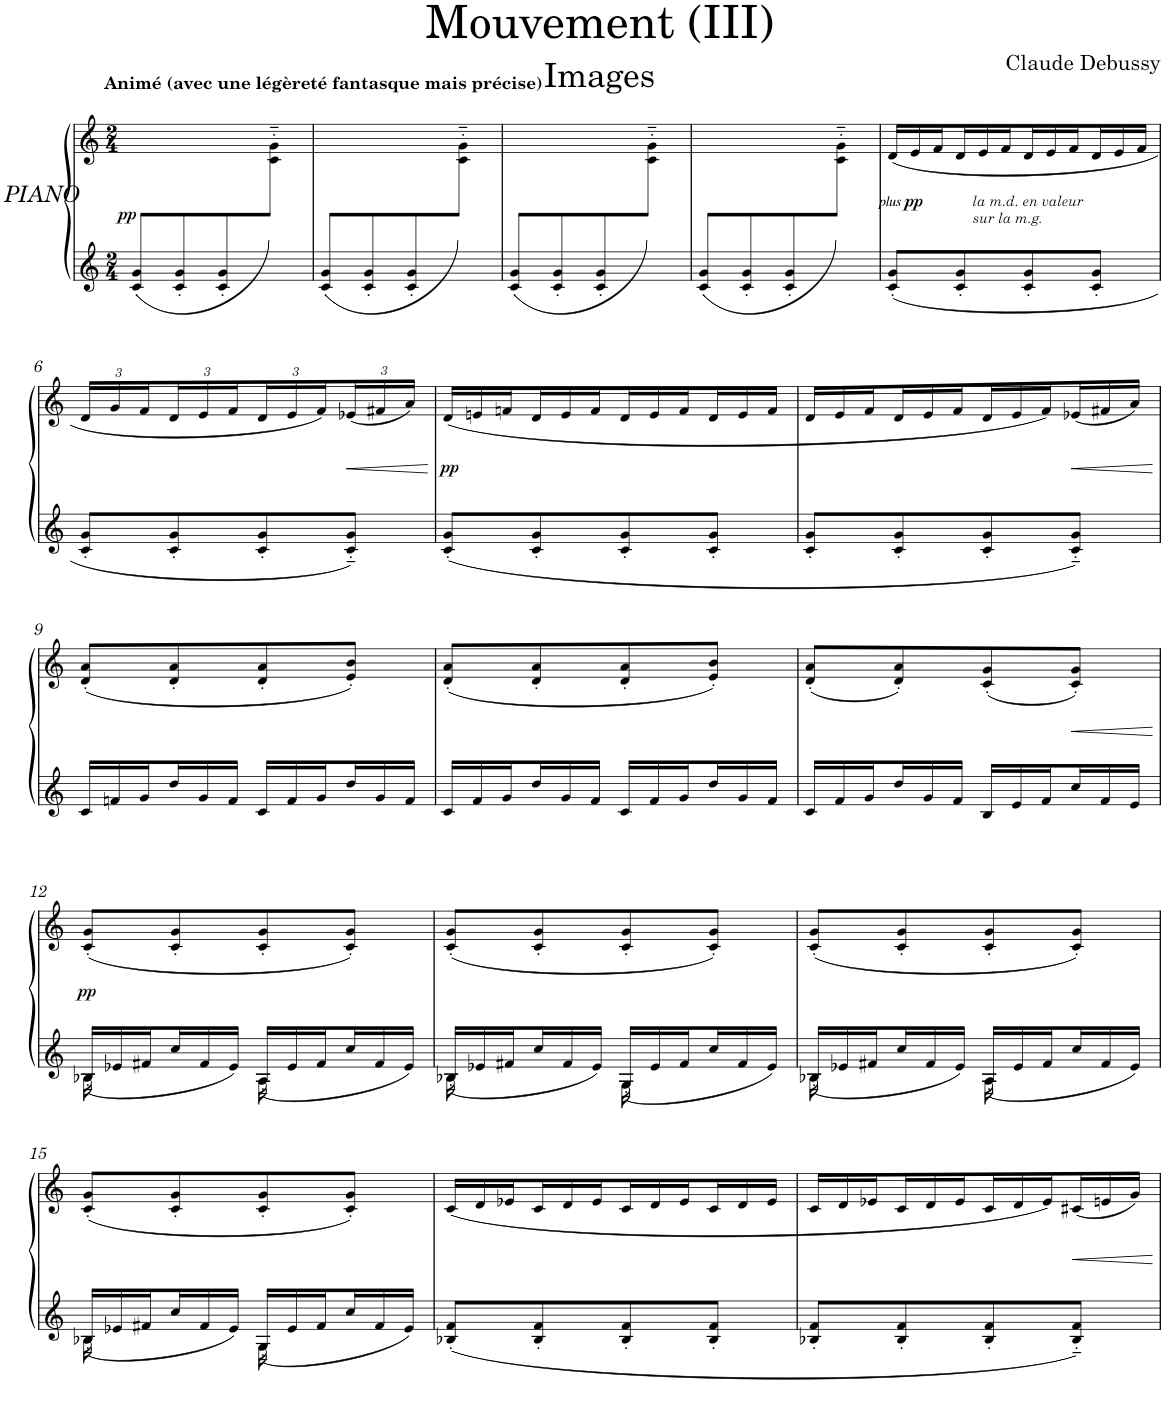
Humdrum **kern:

**kern	**kern	**dynam
*part1	*part1	*part1
*staff2	*staff1	*staff1/2
*I"Piano	*	*
*I'Pno	*	*
*clefG2	*clefG2	*
*k[]	*k[]	*
*M2/4	*M2/4	*
=1	=1	=1
*	*^	*
!	!LO:TX:a:B:t=Animé (avec une légèreté fantasque mais précise)	!	!
!	!	!	!LO:DY:a=2
(<8c/' 8g/'L	2ryy	4.ryy	pp
8c/' 8g/'	.	.	.
8c/' 8g/'	.	.	.
8ryy	.	8c\'~ 8g\'~J)	.
=2	=2	=2	=2
(<8c/' 8g/'L	2ryy	4.ryy	.
8c/' 8g/'	.	.	.
8c/' 8g/'	.	.	.
8ryy	.	8c\'~ 8g\'~J)	.
=3	=3	=3	=3
(<8c/' 8g/'L	2ryy	4.ryy	.
8c/' 8g/'	.	.	.
8c/' 8g/'	.	.	.
8ryy	.	8c\'~ 8g\'~J)	.
=4	=4	=4	=4
(<8c/' 8g/'L	2ryy	4.ryy	.
8c/' 8g/'	.	.	.
8c/' 8g/'	.	.	.
8ryy	.	8c\'~ 8g\'~J)	.
*	*v	*v	*
=5	=5	=5
*	*Xtuplet	*
8c/' 8g/'L	(<24d/LL	.
.	24e/	.
!	!	!LO:DY:b
!	!	!LO:DY:n=1:b
.	24f/	other-dynamics pp
!	!LO:TX:b:i:t=la m.d. en valeur	!
!	!LO:TX:b:t=sur la m.g.	!
8c/' 8g/'	24d/	.
.	24e/	.
.	24f/J	.
8c/' 8g/'	24d/L	.
.	24e/	.
.	24f/	.
8c/' 8g/'J	24d/	.
.	24e/	.
.	24f/JJ	.
!!LO:LB:g=z
=6	=6	=6
*	*tuplet	*
*	*Xbrackettup	*
8c/' 8g/'L	24d/LL	.
.	24e/	.
.	24f/	.
8c/' 8g/'	24d/	.
.	24e/	.
.	24f/J	.
8c/' 8g/'	24d/L	.
.	24e/	.
.	24f/)	.
!	!	!LO:HP:b
8c/'~ 8g/'~J	(24e-X/	<
.	24f#X/	.
.	24a/JJ)	.
.	.	[
=7	=7	=7
*	*Xtuplet	*
!	!	!LO:DY:b
8c/' 8g/'L	(<24d/LL	pp
.	24en/	.
.	24fn/	.
8c/' 8g/'	24d/	.
.	24e/	.
.	24f/J	.
8c/' 8g/'	24d/L	.
.	24e/	.
.	24f/	.
8c/' 8g/'J	24d/	.
.	24e/	.
.	24f/JJ	.
=8	=8	=8
8c/' 8g/'L	24d/LL	.
.	24e/	.
.	24f/	.
8c/' 8g/'	24d/	.
.	24e/	.
.	24f/J	.
8c/' 8g/'	24d/L	.
.	24e/	.
.	24f/)	.
!	!	!LO:HP:b
8c/'~ 8g/'~J	(24e-X/	<
.	24f#X/	.
.	24a/JJ)	.
.	.	[
!!LO:LB:g=z
=9	=9	=9
*Xtuplet	*	*
24c/LL	(8d/' 8a/'L	.
24fn/	.	.
24g/	.	.
24dd/	8d/' 8a/'	.
24g/	.	.
24f/JJ	.	.
24c/LL	8d/' 8a/'	.
24f/	.	.
24g/	.	.
24dd/	8e/' 8b/'J)	.
24g/	.	.
24f/JJ	.	.
=10	=10	=10
24c/LL	(8d/' 8a/'L	.
24f/	.	.
24g/	.	.
24dd/	8d/' 8a/'	.
24g/	.	.
24f/JJ	.	.
24c/LL	8d/' 8a/'	.
24f/	.	.
24g/	.	.
24dd/	8e/' 8b/'J)	.
24g/	.	.
24f/JJ	.	.
=11	=11	=11
24c/LL	(8d/' 8a/'L	.
24f/	.	.
24g/	.	.
24dd/	8d/' 8a/')	.
24g/	.	.
24f/JJ	.	.
24B/LL	(8c/' 8g/'	.
24e/	.	.
24f/	.	.
24cc/	8c/' 8g/'J)	.
24f/	.	.
24e/JJ	.	.
!!LO:LB:g=z
=12	=12	=12
*^	*	*
!	!	!	!LO:DY:b
24B-X'<~</LL	16B-\	(8c/' 8g/'L	pp
24e-X/	.	.	.
.	8.ryy	.	.
24f#X/	.	.	.
24cc/	.	8c/' 8g/'	.
24f#/	.	.	.
24e-/JJ	.	.	.
24A'<~</LL	16A\	8c/' 8g/'	.
24e-/	.	.	.
.	8.ryy	.	.
24f#/	.	.	.
24cc/	.	8c/' 8g/'J)	.
24f#/	.	.	.
24e-/JJ	.	.	.
=13	=13	=13	=13
24B-X'<~</LL	16B-\	(8c/' 8g/'L	.
24e-X/	.	.	.
.	8.ryy	.	.
24f#X/	.	.	.
24cc/	.	8c/' 8g/'	.
24f#/	.	.	.
24e-/JJ	.	.	.
24G'<~</LL	16G\	8c/' 8g/'	.
24e-/	.	.	.
.	8.ryy	.	.
24f#/	.	.	.
24cc/	.	8c/' 8g/'J)	.
24f#/	.	.	.
24e-/JJ	.	.	.
=14	=14	=14	=14
24B-X'<~</LL	16B-\	(8c/' 8g/'L	.
24e-X/	.	.	.
.	8.ryy	.	.
24f#X/	.	.	.
24cc/	.	8c/' 8g/'	.
24f#/	.	.	.
24e-/JJ	.	.	.
24A'<~</LL	16A\	8c/' 8g/'	.
24e-/	.	.	.
.	8.ryy	.	.
24f#/	.	.	.
24cc/	.	8c/' 8g/'J)	.
24f#/	.	.	.
24e-/JJ	.	.	.
!!LO:LB:g=z
=15	=15	=15	=15
24B-X'<~</LL	16B-\	(8c/' 8g/'L	.
24e-X/	.	.	.
.	8.ryy	.	.
24f#X/	.	.	.
24cc/	.	8c/' 8g/'	.
24f#/	.	.	.
24e-/JJ	.	.	.
24G'<~</LL	16G\	8c/' 8g/'	.
24e-/	.	.	.
.	8.ryy	.	.
24f#/	.	.	.
24cc/	.	8c/' 8g/'J)	.
24f#/	.	.	.
24e-/JJ	.	.	.
*v	*v	*	*
=16	=16	=16
8B-X/' 8f/'L	(<24c/LL	.
.	24d/	.
.	24e-X/	.
8B-/' 8f/'	24c/	.
.	24d/	.
.	24e-/J	.
8B-/' 8f/'	24c/L	.
.	24d/	.
.	24e-/	.
8B-/' 8f/'J	24c/	.
.	24d/	.
.	24e-/JJ	.
=17	=17	=17
8B-X/' 8f/'L	24c/LL	.
.	24d/	.
.	24e-X/	.
8B-/' 8f/'	24c/	.
.	24d/	.
.	24e-/J	.
8B-/' 8f/'	24c/L	.
.	24d/	.
.	24e-/)	.
!	!	!LO:HP:b
8B-/'~ 8f/'~J	(24c#X/	<
.	24en/	.
.	24g/JJ)	.
.	.	[
=	=	=
*-	*-	*-
